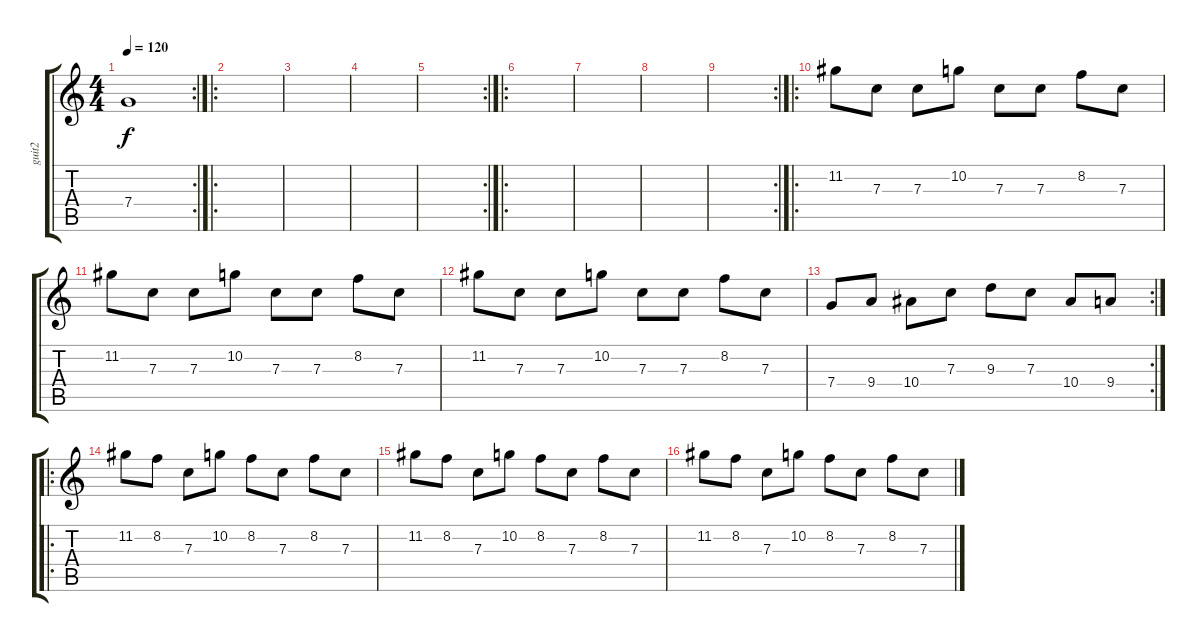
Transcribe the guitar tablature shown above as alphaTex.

\track ("guit2" "guit2") {instrument overdrivenguitar}
\staff {score tabs}
\tuning (D4 A3 F3 C3 G2 D2) {hide}
\rc 2
\ts (4 4)
\tempo 120
\clef g2
\ks c
7.4.1{dy f} |
\ro
|
|
|
\rc 2
|
\ro
|
|
|
\rc 2
|
\ro
11.2.8 7.3.8 7.3.8 10.2.8 7.3.8 7.3.8 8.2.8 7.3.8 |
11.2.8 7.3.8 7.3.8 10.2.8 7.3.8 7.3.8 8.2.8 7.3.8 |
11.2.8 7.3.8 7.3.8 10.2.8 7.3.8 7.3.8 8.2.8 7.3.8 |
\rc 2
7.4.8 9.4.8 10.4.8 7.3.8 9.3.8 7.3.8 10.4.8 9.4.8 |
\ro
11.2.8 8.2.8 7.3.8 10.2.8 8.2.8 7.3.8 8.2.8 7.3.8 |
11.2.8 8.2.8 7.3.8 10.2.8 8.2.8 7.3.8 8.2.8 7.3.8 |
11.2.8 8.2.8 7.3.8 10.2.8 8.2.8 7.3.8 8.2.8 7.3.8
